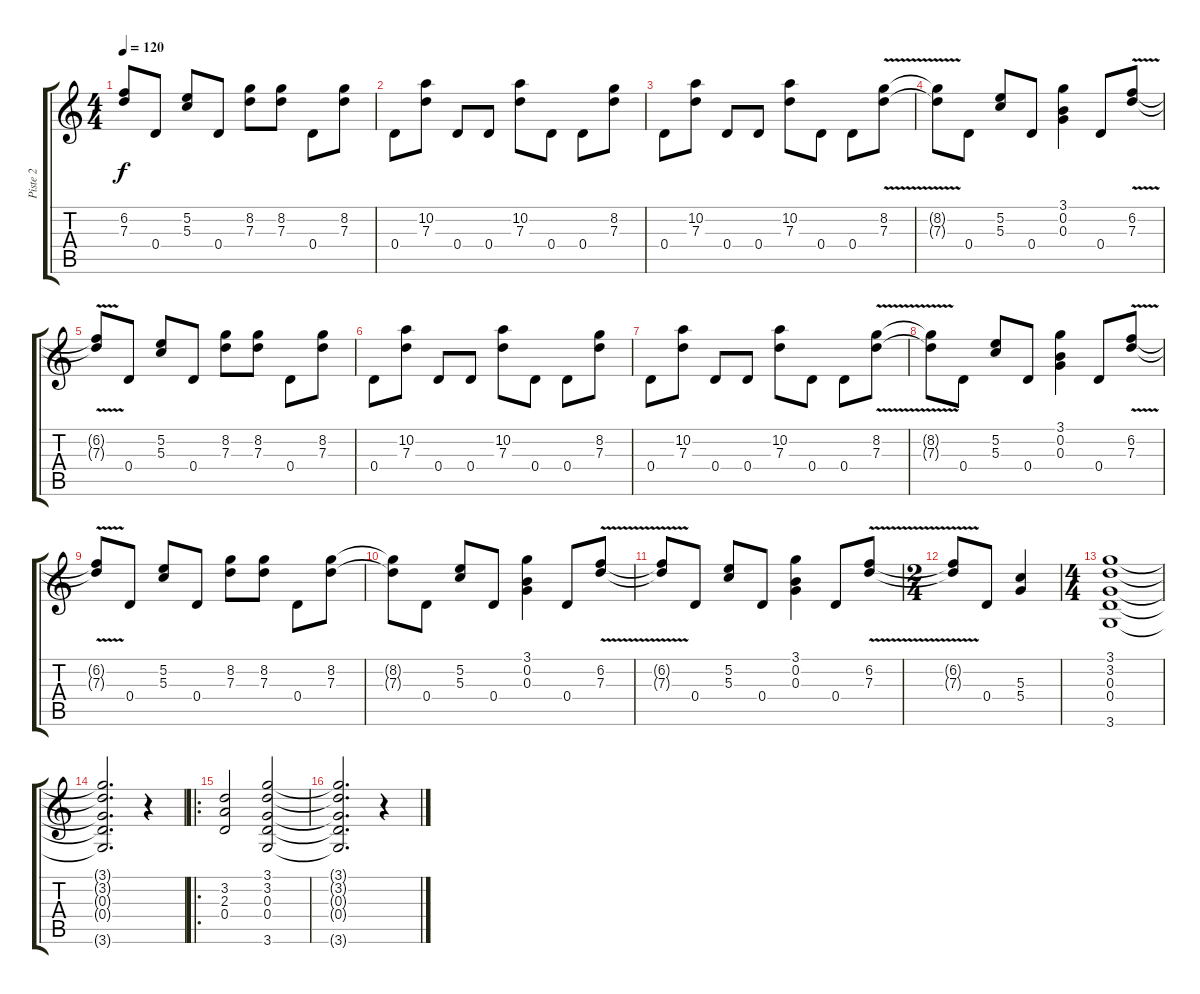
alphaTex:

\track ("Piste 2" "Piste 2") {instrument distortionguitar}
\staff {score tabs}
\tuning (E4 B3 G3 D3 A2 E2) {hide}
\ts (4 4)
\tempo 120
\clef g2
\ks c
(6.2{t} 7.3{t}).8{dy f} 0.4.8 (5.2 5.3).8 0.4.8 (8.2 7.3).8 (8.2 7.3).8 0.4.8 (8.2 7.3).8 |
0.4.8 (10.2 7.3).8 0.4.8 0.4.8 (10.2 7.3).8 0.4.8 0.4.8 (8.2 7.3).8 |
0.4.8 (10.2 7.3).8 0.4.8 0.4.8 (10.2 7.3).8 0.4.8 0.4.8 (8.2{v} 7.3).8 |
(8.2{t} 7.3{t}).8 0.4.8 (5.2 5.3).8 0.4.8 (3.1 0.2 0.3).4 0.4.8 (6.2{v} 7.3).8 |
(6.2{t} 7.3{t}).8 0.4.8 (5.2 5.3).8 0.4.8 (8.2 7.3).8 (8.2 7.3).8 0.4.8 (8.2 7.3).8 |
0.4.8 (10.2 7.3).8 0.4.8 0.4.8 (10.2 7.3).8 0.4.8 0.4.8 (8.2 7.3).8 |
0.4.8 (10.2 7.3).8 0.4.8 0.4.8 (10.2 7.3).8 0.4.8 0.4.8 (8.2{v} 7.3).8 |
(8.2{t} 7.3{t}).8 0.4.8 (5.2 5.3).8 0.4.8 (3.1 0.2 0.3).4 0.4.8 (6.2{v} 7.3).8 |
(6.2{t} 7.3{t}).8 0.4.8 (5.2 5.3).8 0.4.8 (8.2 7.3).8 (8.2 7.3).8 0.4.8 (8.2 7.3).8 |
(8.2{t} 7.3{t}).8 0.4.8 (5.2 5.3).8 0.4.8 (3.1 0.2 0.3).4 0.4.8 (6.2{v} 7.3).8 |
(6.2{t} 7.3{t}).8 0.4.8 (5.2 5.3).8 0.4.8 (3.1 0.2 0.3).4 0.4.8 (6.2{v} 7.3).8 |
\ts (2 4)
(6.2{t} 7.3{t}).8 0.4.8 (5.3 5.4).4 |
\ts (4 4)
(3.1 3.2 0.3 0.4 3.6).1 |
(3.1{t} 3.2{t} 0.3{t} 0.4{t} 3.6{t}).2{d} r.4 |
\ro
(3.2 2.3 0.4).2 (3.1 3.2 0.3 0.4 3.6).2 |
(3.1{t} 3.2{t} 0.3{t} 0.4{t} 3.6{t}).2{d} r.4
